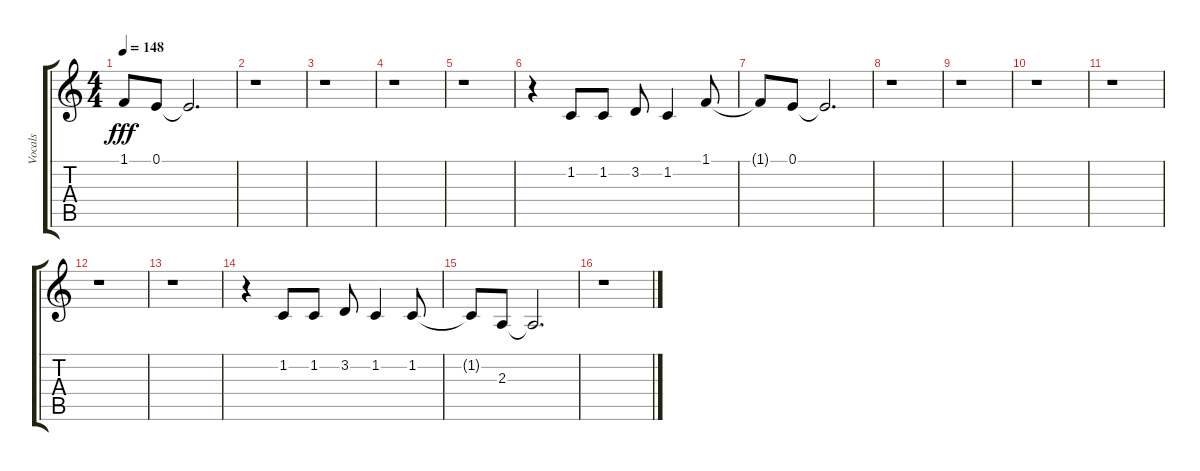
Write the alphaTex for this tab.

\track ("Vocals" "Vocals") {instrument voiceoohs}
\staff {score tabs}
\tuning (E4 B3 G3 D3 A2 E2) {hide}
\ts (4 4)
\tempo 148
\clef g2
\ks c
1.1{t}.8{dy fff} 0.1.8 0.1{t}.2{d} |
r.1 |
r.1 |
r.1 |
r.1 |
r.4 1.2.8 1.2.8 3.2.8 1.2.4 1.1.8 |
1.1{t}.8 0.1.8 0.1{t}.2{d} |
r.1 |
r.1 |
r.1 |
r.1 |
r.1 |
r.1 |
r.4 1.2.8 1.2.8 3.2.8 1.2.4 1.2.8 |
1.2{t}.8 2.3.8 2.3{t}.2{d} |
r.1
